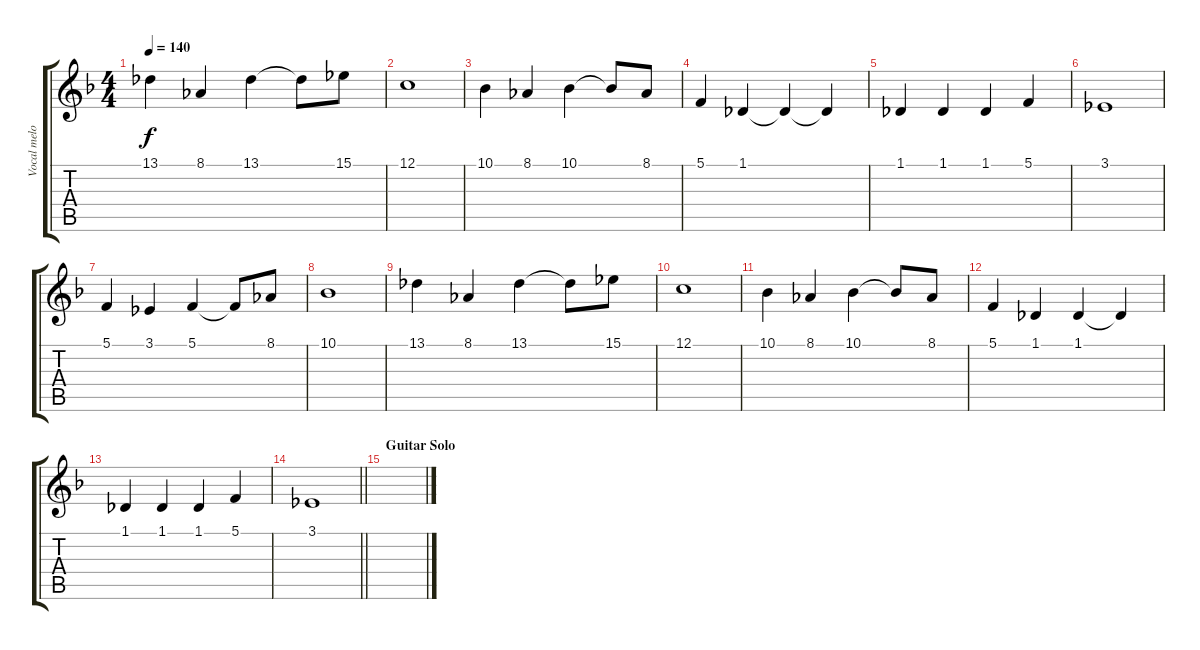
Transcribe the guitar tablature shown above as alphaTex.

\track ("Vocal melody" "Vocal melo") {instrument lead6voice}
\staff {score tabs}
\tuning (C4 G3 Eb3 Bb2 F2 C2) {hide}
\ts (4 4)
\tempo 140
\clef g2
\ks dminor
13.1.4{dy f} 8.1.4 13.1.4 13.1{t}.8 15.1.8 |
12.1.1 |
10.1.4 8.1.4 10.1.4 10.1{t}.8 8.1.8 |
5.1.4 1.1.4 1.1{t}.4 1.1{t}.4 |
1.1.4 1.1.4 1.1.4 5.1.4 |
3.1.1 |
5.1.4 3.1.4 5.1.4 5.1{t}.8 8.1.8 |
10.1.1 |
13.1.4 8.1.4 13.1.4 13.1{t}.8 15.1.8 |
12.1.1 |
10.1.4 8.1.4 10.1.4 10.1{t}.8 8.1.8 |
5.1.4 1.1.4 1.1.4 1.1{t}.4 |
1.1.4 1.1.4 1.1.4 5.1.4 |
\barLineRight lightlight
3.1.1 |
\section ("" "Guitar Solo")
